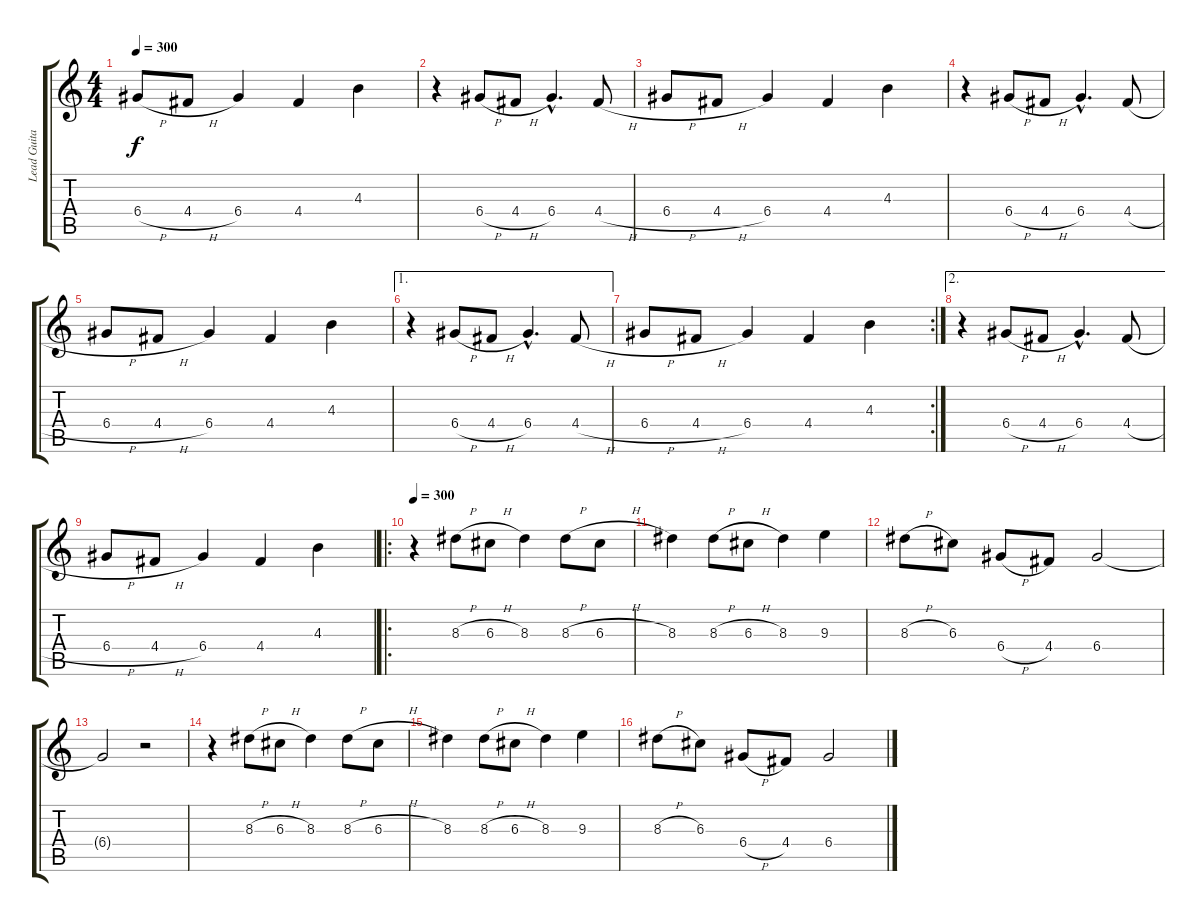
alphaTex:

\track ("Lead Guitar" "Lead Guita") {instrument overdrivenguitar}
\staff {score tabs}
\tuning (E4 B3 G3 D3 A2 E2) {hide}
\ts (4 4)
\tempo 300
\clef g2
\ks c
6.4{h}.8{dy f} 4.4{h}.8 6.4.4 4.4.4 4.3.4 |
r.4 6.4{h}.8 4.4{h}.8 6.4{hac}.4{d} 4.4{h}.8 |
6.4{h}.8 4.4{h}.8 6.4.4 4.4.4 4.3.4 |
r.4 6.4{h}.8 4.4{h}.8 6.4{hac}.4{d} 4.4{h}.8 |
6.4{h}.8 4.4{h}.8 6.4.4 4.4.4 4.3.4 |
\ae 1
r.4 6.4{h}.8 4.4{h}.8 6.4{hac}.4{d} 4.4{h}.8 |
\rc 2
6.4{h}.8 4.4{h}.8 6.4.4 4.4.4 4.3.4 |
\ae 2
r.4 6.4{h}.8 4.4{h}.8 6.4{hac}.4{d} 4.4{h}.8 |
6.4{h}.8 4.4{h}.8 6.4.4 4.4.4 4.3.4 |
\ro
\tempo 300
r.4 8.3{h}.8 6.3{h}.8 8.3.4 8.3{h}.8 6.3{h}.8 |
8.3.4 8.3{h}.8 6.3{h}.8 8.3.4 9.3.4 |
8.3{h}.8 6.3.8 6.4{h}.8 4.4.8 6.4.2 |
6.4{t}.2 r.2 |
r.4 8.3{h}.8 6.3{h}.8 8.3.4 8.3{h}.8 6.3{h}.8 |
8.3.4 8.3{h}.8 6.3{h}.8 8.3.4 9.3.4 |
8.3{h}.8 6.3.8 6.4{h}.8 4.4.8 6.4.2
